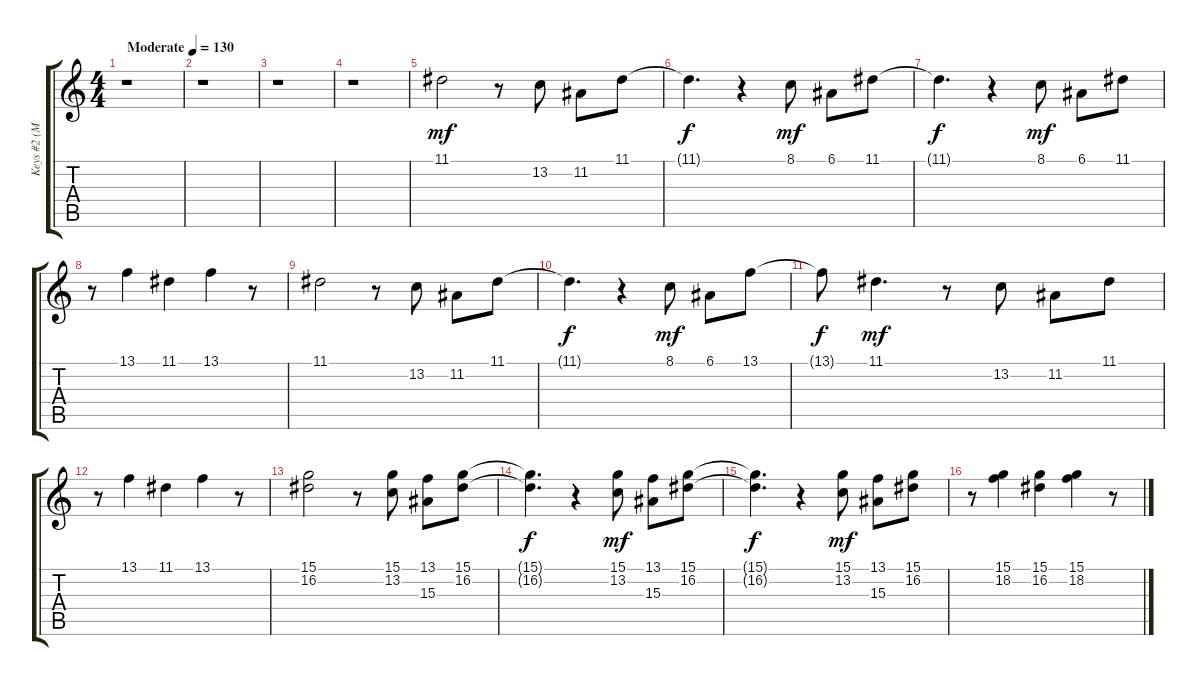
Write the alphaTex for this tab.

\track ("Keys #2 (MIDI)" "Keys #2 (M") {instrument acousticgrandpiano}
\staff {score tabs}
\tuning (E4 B3 G3 D3 A2 E2) {hide}
\ts (4 4)
\tempo (130 "Moderate")
\clef g2
\ks c
r.1{dy mf instrument acousticgrandpiano} |
r.1 |
r.1 |
r.1 |
11.1.2 r.8 13.2.8 11.2.8 11.1.8 |
11.1{t}.4{d dy f} r.4 8.1.8{dy mf} 6.1.8 11.1.8 |
11.1{t}.4{d dy f} r.4 8.1.8{dy mf} 6.1.8 11.1.8 |
r.8 13.1.4 11.1.4 13.1.4 r.8 |
11.1.2 r.8 13.2.8 11.2.8 11.1.8 |
11.1{t}.4{d dy f} r.4 8.1.8{dy mf} 6.1.8 13.1.8 |
13.1{t}.8{dy f} 11.1.4{d dy mf} r.8 13.2.8 11.2.8 11.1.8 |
r.8 13.1.4 11.1.4 13.1.4 r.8 |
(15.1 16.2).2 r.8 (15.1 13.2).8 (13.1 15.3).8 (15.1 16.2).8 |
(15.1{t} 16.2{t}).4{d dy f} r.4 (15.1 13.2).8{dy mf} (13.1 15.3).8 (15.1 16.2).8 |
(15.1{t} 16.2{t}).4{d dy f} r.4 (15.1 13.2).8{dy mf} (13.1 15.3).8 (15.1 16.2).8 |
r.8 (15.1 18.2).4 (15.1 16.2).4 (15.1 18.2).4 r.8
